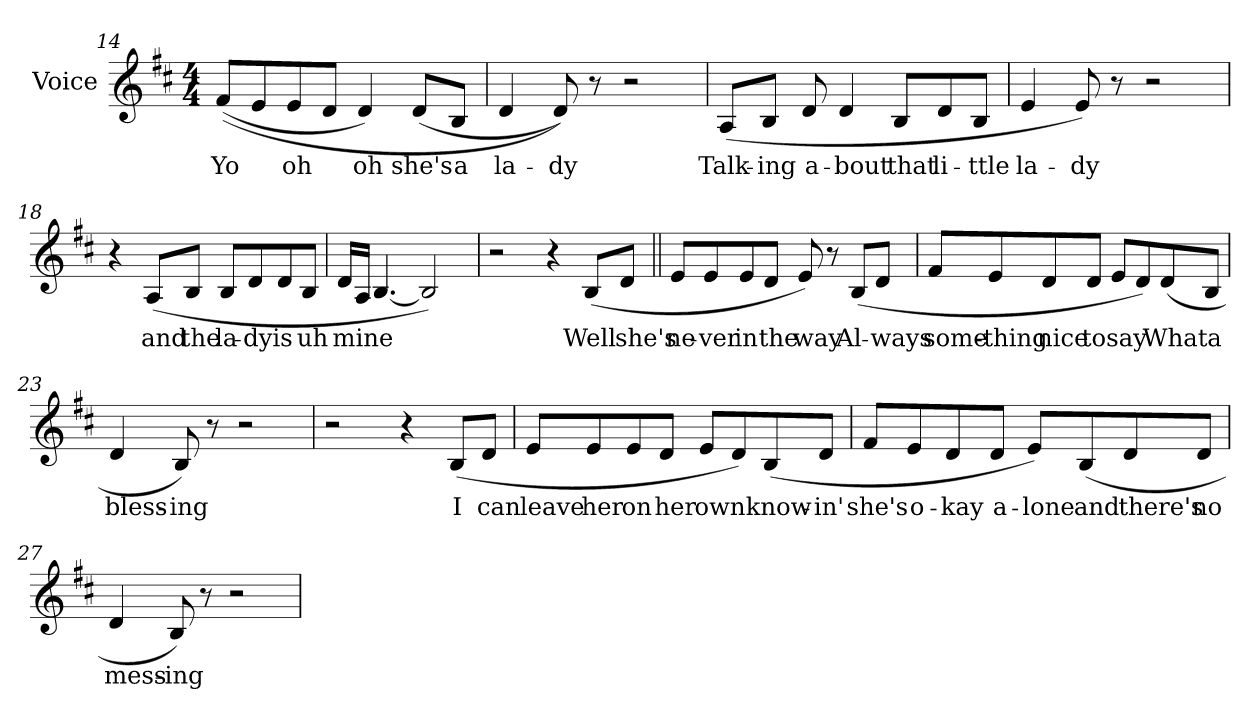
**kern	**text
*part1	*part1
*staff1	*staff1
*I"Voice	*
*I'Voice	*
*clefG2	*
*k[f#c#]	*
*D:	*
*M4/4	*
=14	=14
!	!LO:LY:b:color=#000000
((8f#i/L	Yo
8ei/	.
!	!LO:LY:b:color=#000000
8ei/	oh
8di/J	.
!	!LO:LY:b:color=#000000
4di/)	oh
!	!LO:LY:b:color=#000000
(8di/L	she's
!	!LO:LY:b:color=#000000
8Bi/J	a
=15	=15
!	!LO:LY:b:color=#000000
4di/	la-
!	!LO:LY:b:color=#000000
8di/))	-dy
8r	.
2r	.
!!LO:LB:g=z
=16	=16
!	!LO:LY:b:color=#000000
(8Ai/L	Talk-
!	!LO:LY:b:color=#000000
8Bi/J	-ing
!	!LO:LY:b:color=#000000
8di/	a-
!	!LO:LY:b:color=#000000
4di/	-bout
!	!LO:LY:b:color=#000000
8Bi/L	that
!	!LO:LY:b:color=#000000
8di/	li-
!	!LO:LY:b:color=#000000
8Bi/J	-ttle
=17	=17
!	!LO:LY:b:color=#000000
4ei/	la-
!	!LO:LY:b:color=#000000
8ei/)	-dy
8r	.
2r	.
=18	=18
4r	.
!	!LO:LY:b:color=#000000
(8Ai/L	and
!	!LO:LY:b:color=#000000
8Bi/J	the
!	!LO:LY:b:color=#000000
8Bi/L	la-
!	!LO:LY:b:color=#000000
8di/	-dy
!	!LO:LY:b:color=#000000
8di/	is
!	!LO:LY:b:color=#000000
8Bi/J	uh
=19	=19
!	!LO:LY:b:color=#000000
16di/LL	mine
16Ai/JJ	.
[4.Bi/	.
2Bi/])	.
!!LO:LB:g=z
=20	=20
2r	.
4r	.
!	!LO:LY:b:color=#000000
(8Bi/L	Well
!	!LO:LY:b:color=#000000
8di/J	she's
=21||	=21||
!	!LO:LY:b:color=#000000
8ei/L	ne-
!	!LO:LY:b:color=#000000
8ei/	-ver
!	!LO:LY:b:color=#000000
8ei/	in
!	!LO:LY:b:color=#000000
8di/J	the
!	!LO:LY:b:color=#000000
8ei/)	way
8r	.
!	!LO:LY:b:color=#000000
(8Bi/L	Al-
!	!LO:LY:b:color=#000000
8di/J	-ways
=22	=22
!	!LO:LY:b:color=#000000
8f#i/L	some-
!	!LO:LY:b:color=#000000
8ei/	-thing
!	!LO:LY:b:color=#000000
8di/	nice
!	!LO:LY:b:color=#000000
8di/J	to
!	!LO:LY:b:color=#000000
8ei/L	say
8di/)	.
!	!LO:LY:b:color=#000000
(8di/	What
!	!LO:LY:b:color=#000000
8Bi/J	a
=23	=23
!	!LO:LY:b:color=#000000
4di/	bless-
!	!LO:LY:b:color=#000000
8Bi/)	-ing
8r	.
2r	.
!!LO:LB:g=z
=24	=24
2r	.
4r	.
!	!LO:LY:b:color=#000000
(8Bi/L	I
!	!LO:LY:b:color=#000000
8di/J	can
=25	=25
!	!LO:LY:b:color=#000000
8ei/L	leave
!	!LO:LY:b:color=#000000
8ei/	her
!	!LO:LY:b:color=#000000
8ei/	on
!	!LO:LY:b:color=#000000
8di/J	her
!	!LO:LY:b:color=#000000
8ei/L	own
8di/)	.
!	!LO:LY:b:color=#000000
(8Bi/	know-
!	!LO:LY:b:color=#000000
8di/J	-in'
=26	=26
!	!LO:LY:b:color=#000000
8f#i/L	she's
!	!LO:LY:b:color=#000000
8ei/	o-
!	!LO:LY:b:color=#000000
8di/	-kay
!	!LO:LY:b:color=#000000
8di/J	a-
!	!LO:LY:b:color=#000000
8ei/L)	-lone
!	!LO:LY:b:color=#000000
(8Bi/	and
!	!LO:LY:b:color=#000000
8di/	there's
!	!LO:LY:b:color=#000000
8di/J	no
=27	=27
!	!LO:LY:b:color=#000000
4di/	mess-
!	!LO:LY:b:color=#000000
8Bi/)	-ing
8r	.
2r	.
=	=
*-	*-
